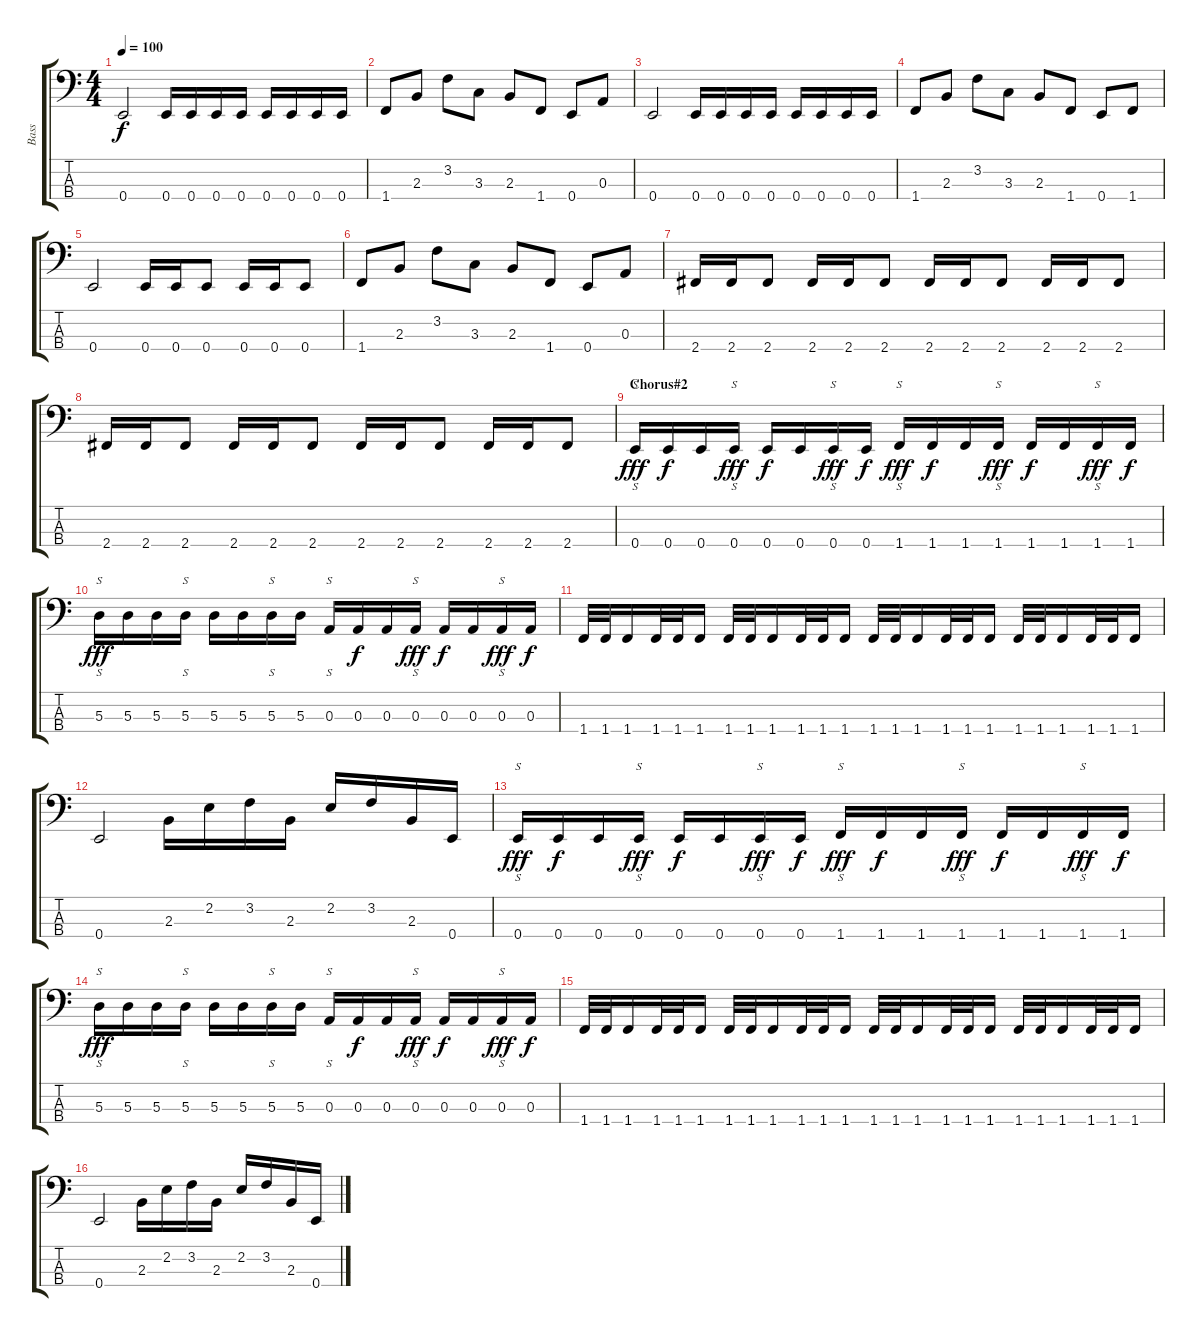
\track ("Bass" "Bass") {instrument slapbass2}
\staff {score tabs}
\tuning (G2 D2 A1 E1) {hide}
\ts (4 4)
\tempo 100
\clef f4
\ks c
0.4.2{dy f} 0.4.16 0.4.16 0.4.16 0.4.16 0.4.16 0.4.16 0.4.16 0.4.16 |
1.4.8 2.3.8 3.2.8 3.3.8 2.3.8 1.4.8 0.4.8 0.3.8 |
0.4.2 0.4.16 0.4.16 0.4.16 0.4.16 0.4.16 0.4.16 0.4.16 0.4.16 |
1.4.8 2.3.8 3.2.8 3.3.8 2.3.8 1.4.8 0.4.8 1.4.8 |
0.4.2 0.4.16 0.4.16 0.4.8 0.4.16 0.4.16 0.4.8 |
1.4.8 2.3.8 3.2.8 3.3.8 2.3.8 1.4.8 0.4.8 0.3.8 |
2.4.16 2.4.16 2.4.8 2.4.16 2.4.16 2.4.8 2.4.16 2.4.16 2.4.8 2.4.16 2.4.16 2.4.8 |
2.4.16 2.4.16 2.4.8 2.4.16 2.4.16 2.4.8 2.4.16 2.4.16 2.4.8 2.4.16 2.4.16 2.4.8 |
\section ("" "Chorus#2")
0.4.16{s dy fff} 0.4.16{dy f} 0.4.16 0.4.16{s dy fff} 0.4.16{dy f} 0.4.16 0.4.16{s dy fff} 0.4.16{dy f} 1.4.16{s dy fff} 1.4.16{dy f} 1.4.16 1.4.16{s dy fff} 1.4.16{dy f} 1.4.16 1.4.16{s dy fff} 1.4.16{dy f} |
5.3.16{s dy fff} 5.3.16 5.3.16 5.3.16{s} 5.3.16 5.3.16 5.3.16{s} 5.3.16 0.3.16{s} 0.3.16{dy f} 0.3.16 0.3.16{s dy fff} 0.3.16{dy f} 0.3.16 0.3.16{s dy fff} 0.3.16{dy f} |
1.4.32 1.4.32 1.4.16 1.4.32 1.4.32 1.4.16 1.4.32 1.4.32 1.4.16 1.4.32 1.4.32 1.4.16 1.4.32 1.4.32 1.4.16 1.4.32 1.4.32 1.4.16 1.4.32 1.4.32 1.4.16 1.4.32 1.4.32 1.4.16 |
0.4.2 2.3.16 2.2.16 3.2.16 2.3.16 2.2.16 3.2.16 2.3.16 0.4.16 |
0.4.16{s dy fff} 0.4.16{dy f} 0.4.16 0.4.16{s dy fff} 0.4.16{dy f} 0.4.16 0.4.16{s dy fff} 0.4.16{dy f} 1.4.16{s dy fff} 1.4.16{dy f} 1.4.16 1.4.16{s dy fff} 1.4.16{dy f} 1.4.16 1.4.16{s dy fff} 1.4.16{dy f} |
5.3.16{s dy fff} 5.3.16 5.3.16 5.3.16{s} 5.3.16 5.3.16 5.3.16{s} 5.3.16 0.3.16{s} 0.3.16{dy f} 0.3.16 0.3.16{s dy fff} 0.3.16{dy f} 0.3.16 0.3.16{s dy fff} 0.3.16{dy f} |
1.4.32 1.4.32 1.4.16 1.4.32 1.4.32 1.4.16 1.4.32 1.4.32 1.4.16 1.4.32 1.4.32 1.4.16 1.4.32 1.4.32 1.4.16 1.4.32 1.4.32 1.4.16 1.4.32 1.4.32 1.4.16 1.4.32 1.4.32 1.4.16 |
0.4.2 2.3.16 2.2.16 3.2.16 2.3.16 2.2.16 3.2.16 2.3.16 0.4.16
